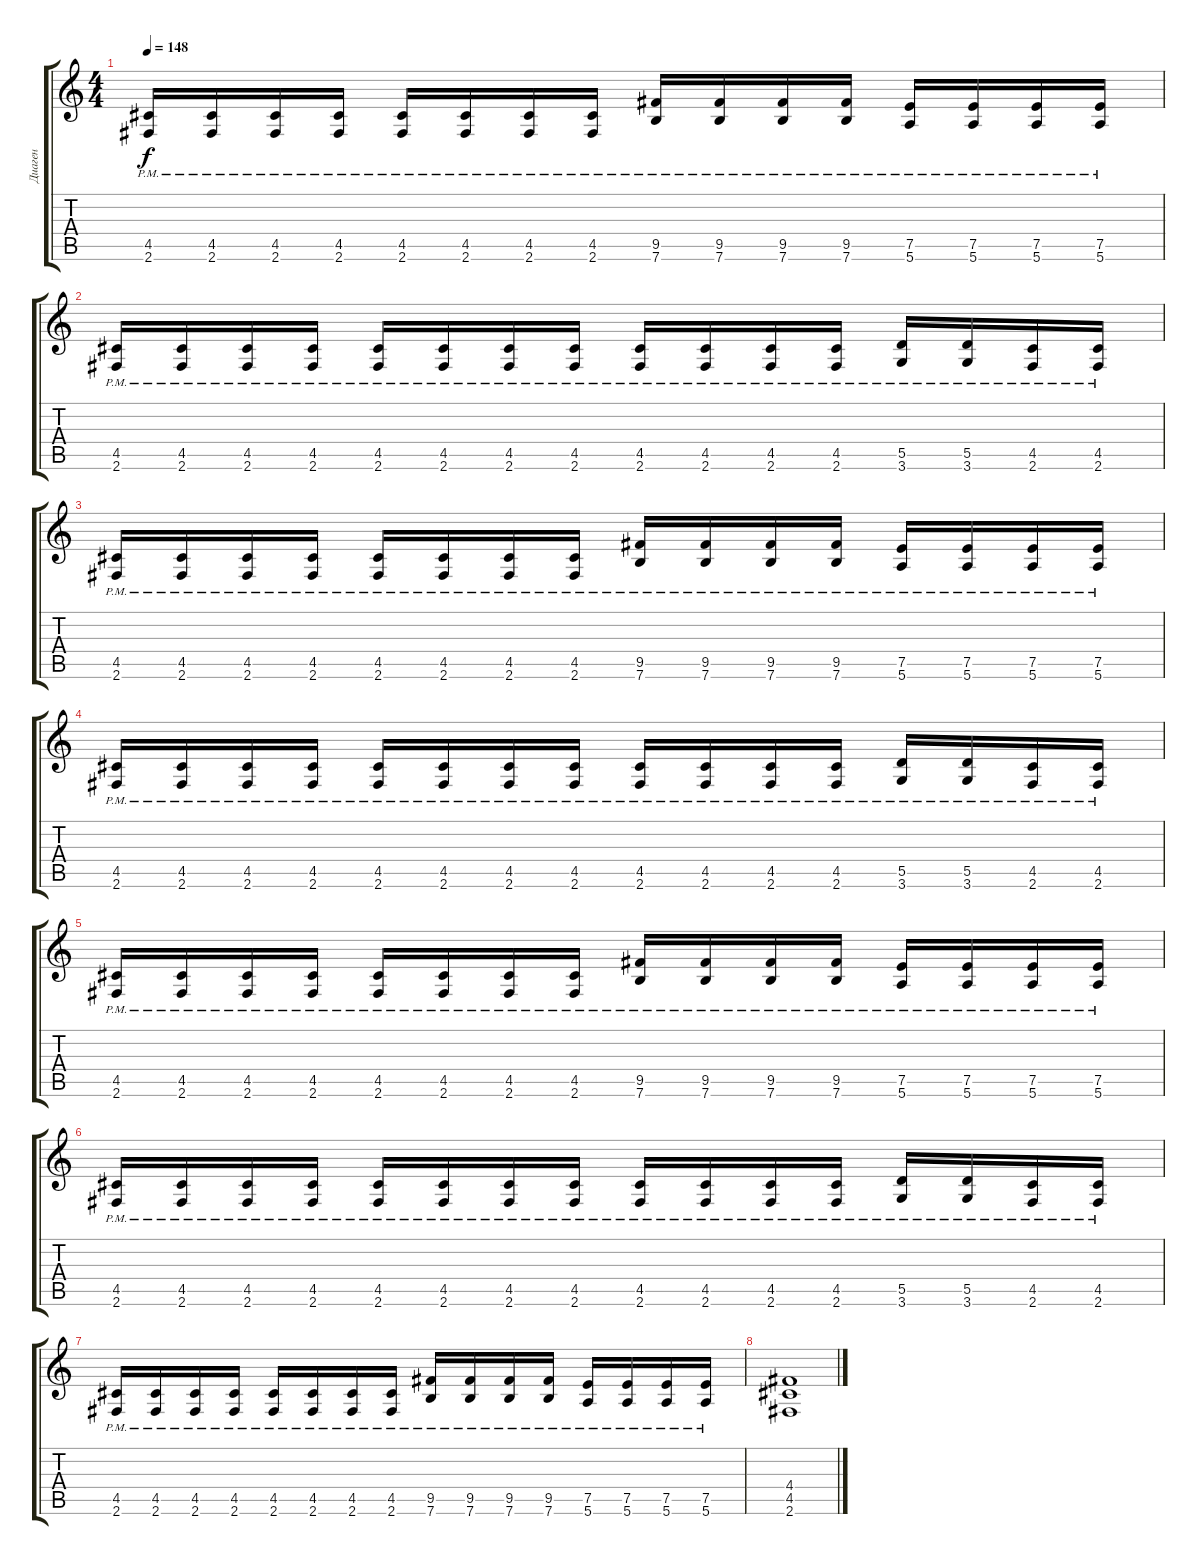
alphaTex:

\track ("Диаген" "Диаген") {instrument distortionguitar}
\staff {score tabs}
\tuning (E4 B3 G3 D3 A2 E2) {hide}
\ts (4 4)
\tempo 148
\clef g2
\ks c
(4.5{pm} 2.6{pm}).16{dy f} (4.5{pm} 2.6{pm}).16 (4.5{pm} 2.6{pm}).16 (4.5{pm} 2.6{pm}).16 (4.5{pm} 2.6{pm}).16 (4.5{pm} 2.6{pm}).16 (4.5{pm} 2.6{pm}).16 (4.5{pm} 2.6{pm}).16 (9.5{pm} 7.6{pm}).16 (9.5{pm} 7.6{pm}).16 (9.5{pm} 7.6{pm}).16 (9.5{pm} 7.6{pm}).16 (7.5{pm} 5.6{pm}).16 (7.5{pm} 5.6{pm}).16 (7.5{pm} 5.6{pm}).16 (7.5{pm} 5.6{pm}).16 |
(4.5{pm} 2.6{pm}).16 (4.5{pm} 2.6{pm}).16 (4.5{pm} 2.6{pm}).16 (4.5{pm} 2.6{pm}).16 (4.5{pm} 2.6{pm}).16 (4.5{pm} 2.6{pm}).16 (4.5{pm} 2.6{pm}).16 (4.5{pm} 2.6{pm}).16 (4.5{pm} 2.6{pm}).16 (4.5{pm} 2.6{pm}).16 (4.5{pm} 2.6{pm}).16 (4.5{pm} 2.6{pm}).16 (5.5{pm} 3.6{pm}).16 (5.5{pm} 3.6{pm}).16 (4.5{pm} 2.6{pm}).16 (4.5{pm} 2.6{pm}).16 |
(4.5{pm} 2.6{pm}).16 (4.5{pm} 2.6{pm}).16 (4.5{pm} 2.6{pm}).16 (4.5{pm} 2.6{pm}).16 (4.5{pm} 2.6{pm}).16 (4.5{pm} 2.6{pm}).16 (4.5{pm} 2.6{pm}).16 (4.5{pm} 2.6{pm}).16 (9.5{pm} 7.6{pm}).16 (9.5{pm} 7.6{pm}).16 (9.5{pm} 7.6{pm}).16 (9.5{pm} 7.6{pm}).16 (7.5{pm} 5.6{pm}).16 (7.5{pm} 5.6{pm}).16 (7.5{pm} 5.6{pm}).16 (7.5{pm} 5.6{pm}).16 |
(4.5{pm} 2.6{pm}).16 (4.5{pm} 2.6{pm}).16 (4.5{pm} 2.6{pm}).16 (4.5{pm} 2.6{pm}).16 (4.5{pm} 2.6{pm}).16 (4.5{pm} 2.6{pm}).16 (4.5{pm} 2.6{pm}).16 (4.5{pm} 2.6{pm}).16 (4.5{pm} 2.6{pm}).16 (4.5{pm} 2.6{pm}).16 (4.5{pm} 2.6{pm}).16 (4.5{pm} 2.6{pm}).16 (5.5{pm} 3.6{pm}).16 (5.5{pm} 3.6{pm}).16 (4.5{pm} 2.6{pm}).16 (4.5{pm} 2.6{pm}).16 |
(4.5{pm} 2.6{pm}).16 (4.5{pm} 2.6{pm}).16 (4.5{pm} 2.6{pm}).16 (4.5{pm} 2.6{pm}).16 (4.5{pm} 2.6{pm}).16 (4.5{pm} 2.6{pm}).16 (4.5{pm} 2.6{pm}).16 (4.5{pm} 2.6{pm}).16 (9.5{pm} 7.6{pm}).16 (9.5{pm} 7.6{pm}).16 (9.5{pm} 7.6{pm}).16 (9.5{pm} 7.6{pm}).16 (7.5{pm} 5.6{pm}).16 (7.5{pm} 5.6{pm}).16 (7.5{pm} 5.6{pm}).16 (7.5{pm} 5.6{pm}).16 |
(4.5{pm} 2.6{pm}).16 (4.5{pm} 2.6{pm}).16 (4.5{pm} 2.6{pm}).16 (4.5{pm} 2.6{pm}).16 (4.5{pm} 2.6{pm}).16 (4.5{pm} 2.6{pm}).16 (4.5{pm} 2.6{pm}).16 (4.5{pm} 2.6{pm}).16 (4.5{pm} 2.6{pm}).16 (4.5{pm} 2.6{pm}).16 (4.5{pm} 2.6{pm}).16 (4.5{pm} 2.6{pm}).16 (5.5{pm} 3.6{pm}).16 (5.5{pm} 3.6{pm}).16 (4.5{pm} 2.6{pm}).16 (4.5{pm} 2.6{pm}).16 |
(4.5{pm} 2.6{pm}).16 (4.5{pm} 2.6{pm}).16 (4.5{pm} 2.6{pm}).16 (4.5{pm} 2.6{pm}).16 (4.5{pm} 2.6{pm}).16 (4.5{pm} 2.6{pm}).16 (4.5{pm} 2.6{pm}).16 (4.5{pm} 2.6{pm}).16 (9.5{pm} 7.6{pm}).16 (9.5{pm} 7.6{pm}).16 (9.5{pm} 7.6{pm}).16 (9.5{pm} 7.6{pm}).16 (7.5{pm} 5.6{pm}).16 (7.5{pm} 5.6{pm}).16 (7.5{pm} 5.6{pm}).16 (7.5{pm} 5.6{pm}).16 |
(4.4 4.5 2.6).1
